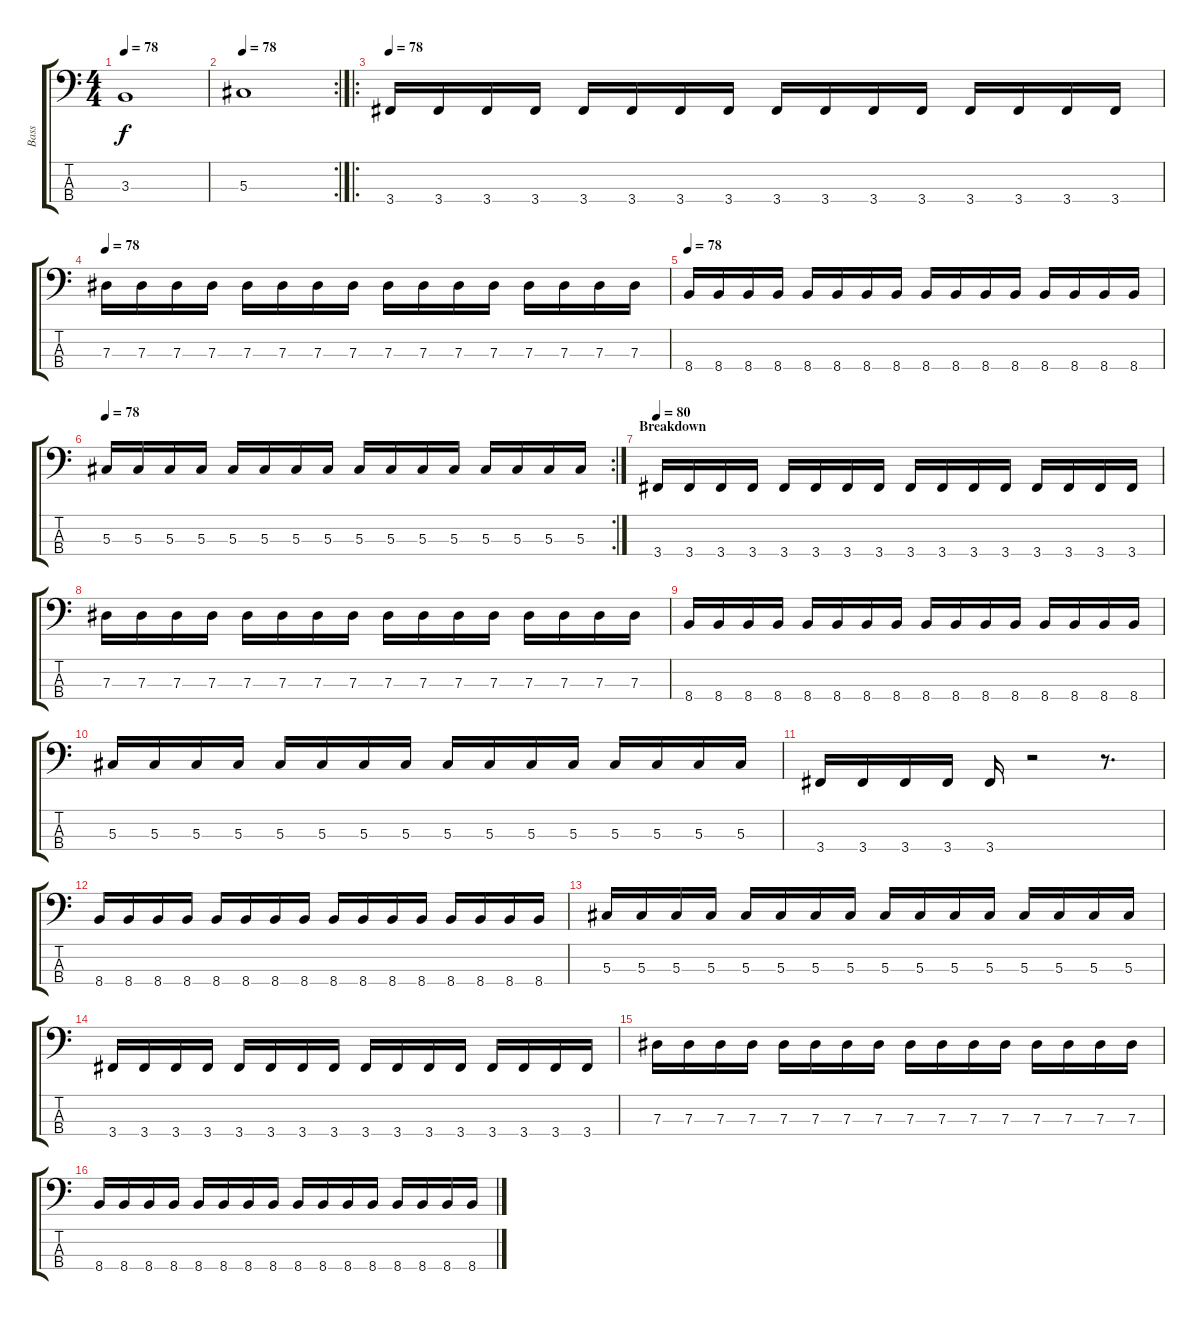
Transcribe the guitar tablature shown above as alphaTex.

\track ("Bass" "Bass") {instrument electricbasspick}
\staff {score tabs}
\tuning (Gb2 Db2 Ab1 Eb1) {hide}
\ts (4 4)
\tempo 78
\clef f4
\ks c
3.3.1{dy f} |
\rc 2
\tempo 78
5.3.1 |
\ro
\tempo 78
3.4.16 3.4.16 3.4.16 3.4.16 3.4.16 3.4.16 3.4.16 3.4.16 3.4.16 3.4.16 3.4.16 3.4.16 3.4.16 3.4.16 3.4.16 3.4.16 |
\tempo 78
7.3.16 7.3.16 7.3.16 7.3.16 7.3.16 7.3.16 7.3.16 7.3.16 7.3.16 7.3.16 7.3.16 7.3.16 7.3.16 7.3.16 7.3.16 7.3.16 |
\tempo 78
8.4.16 8.4.16 8.4.16 8.4.16 8.4.16 8.4.16 8.4.16 8.4.16 8.4.16 8.4.16 8.4.16 8.4.16 8.4.16 8.4.16 8.4.16 8.4.16 |
\rc 2
\tempo 78
5.3.16 5.3.16 5.3.16 5.3.16 5.3.16 5.3.16 5.3.16 5.3.16 5.3.16 5.3.16 5.3.16 5.3.16 5.3.16 5.3.16 5.3.16 5.3.16 |
\section ("" "Breakdown")
\tempo 80
3.4.16 3.4.16 3.4.16 3.4.16 3.4.16 3.4.16 3.4.16 3.4.16 3.4.16 3.4.16 3.4.16 3.4.16 3.4.16 3.4.16 3.4.16 3.4.16 |
7.3.16 7.3.16 7.3.16 7.3.16 7.3.16 7.3.16 7.3.16 7.3.16 7.3.16 7.3.16 7.3.16 7.3.16 7.3.16 7.3.16 7.3.16 7.3.16 |
8.4.16 8.4.16 8.4.16 8.4.16 8.4.16 8.4.16 8.4.16 8.4.16 8.4.16 8.4.16 8.4.16 8.4.16 8.4.16 8.4.16 8.4.16 8.4.16 |
5.3.16 5.3.16 5.3.16 5.3.16 5.3.16 5.3.16 5.3.16 5.3.16 5.3.16 5.3.16 5.3.16 5.3.16 5.3.16 5.3.16 5.3.16 5.3.16 |
3.4.16 3.4.16 3.4.16 3.4.16 3.4.16 r.2 r.8{d} |
8.4.16 8.4.16 8.4.16 8.4.16 8.4.16 8.4.16 8.4.16 8.4.16 8.4.16 8.4.16 8.4.16 8.4.16 8.4.16 8.4.16 8.4.16 8.4.16 |
5.3.16 5.3.16 5.3.16 5.3.16 5.3.16 5.3.16 5.3.16 5.3.16 5.3.16 5.3.16 5.3.16 5.3.16 5.3.16 5.3.16 5.3.16 5.3.16 |
3.4.16 3.4.16 3.4.16 3.4.16 3.4.16 3.4.16 3.4.16 3.4.16 3.4.16 3.4.16 3.4.16 3.4.16 3.4.16 3.4.16 3.4.16 3.4.16 |
7.3.16 7.3.16 7.3.16 7.3.16 7.3.16 7.3.16 7.3.16 7.3.16 7.3.16 7.3.16 7.3.16 7.3.16 7.3.16 7.3.16 7.3.16 7.3.16 |
8.4.16 8.4.16 8.4.16 8.4.16 8.4.16 8.4.16 8.4.16 8.4.16 8.4.16 8.4.16 8.4.16 8.4.16 8.4.16 8.4.16 8.4.16 8.4.16
